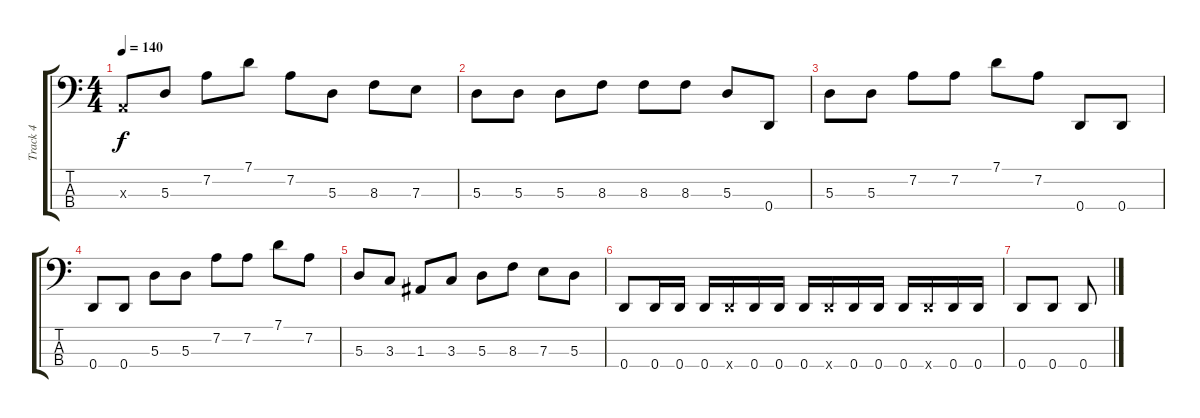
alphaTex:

\track ("Track 4" "Track 4") {instrument fretlessbass}
\staff {score tabs}
\tuning (G2 D2 A1 D1) {hide}
\ts (4 4)
\tempo 140
\clef f4
\ks c
0.3{x}.8{dy f} 5.3.8 7.2.8 7.1.8 7.2.8 5.3.8 8.3.8 7.3.8 |
5.3.8 5.3.8 5.3.8 8.3.8 8.3.8 8.3.8 5.3.8 0.4.8 |
5.3.8 5.3.8 7.2.8 7.2.8 7.1.8 7.2.8 0.4.8 0.4.8 |
0.4.8 0.4.8 5.3.8 5.3.8 7.2.8 7.2.8 7.1.8 7.2.8 |
5.3.8 3.3.8 1.3.8 3.3.8 5.3.8 8.3.8 7.3.8 5.3.8 |
0.4.8 0.4.16 0.4.16 0.4.16 0.4{x}.16 0.4.16 0.4.16 0.4.16 0.4{x}.16 0.4.16 0.4.16 0.4.16 0.4{x}.16 0.4.16 0.4.16 |
0.4.8 0.4.8 0.4.8
